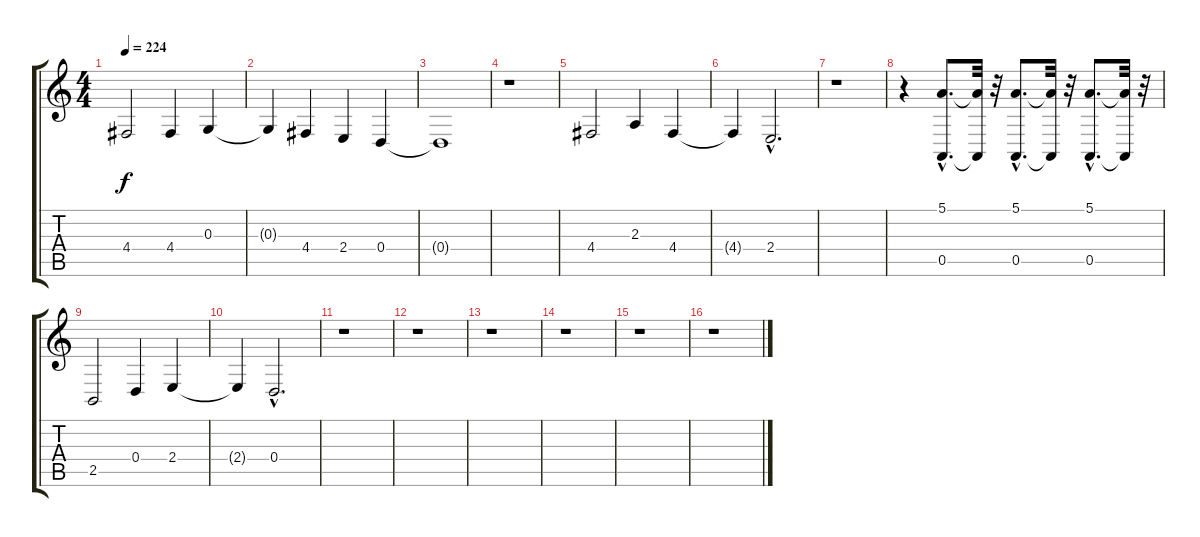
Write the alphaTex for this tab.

\track "" {instrument altosax}
\staff {score tabs}
\tuning (E4 B3 G3 D3 A2 E2) {hide}
\ts (4 4)
\tempo 224
\clef g2
\ks c
4.4.2{dy f} 4.4.4 0.3.4 |
0.3{t}.4 4.4.4 2.4.4 0.4.4 |
0.4{t}.1 |
r.1 |
4.4.2 2.3.4 4.4.4 |
4.4{t}.4 2.4{hac}.2{d} |
r.1 |
r.4 (5.1{hac} 0.5{hac}).8{d} (5.1{t} 0.5{t}).32 r.32 (5.1{hac} 0.5{hac}).8{d} (5.1{t} 0.5{t}).32 r.32 (5.1{hac} 0.5{hac}).8{d} (5.1{t} 0.5{t}).32 r.32 |
2.5.2 0.4.4 2.4.4 |
2.4{t}.4 0.4{hac}.2{d} |
r.1 |
r.1 |
r.1 |
r.1 |
r.1 |
r.1
